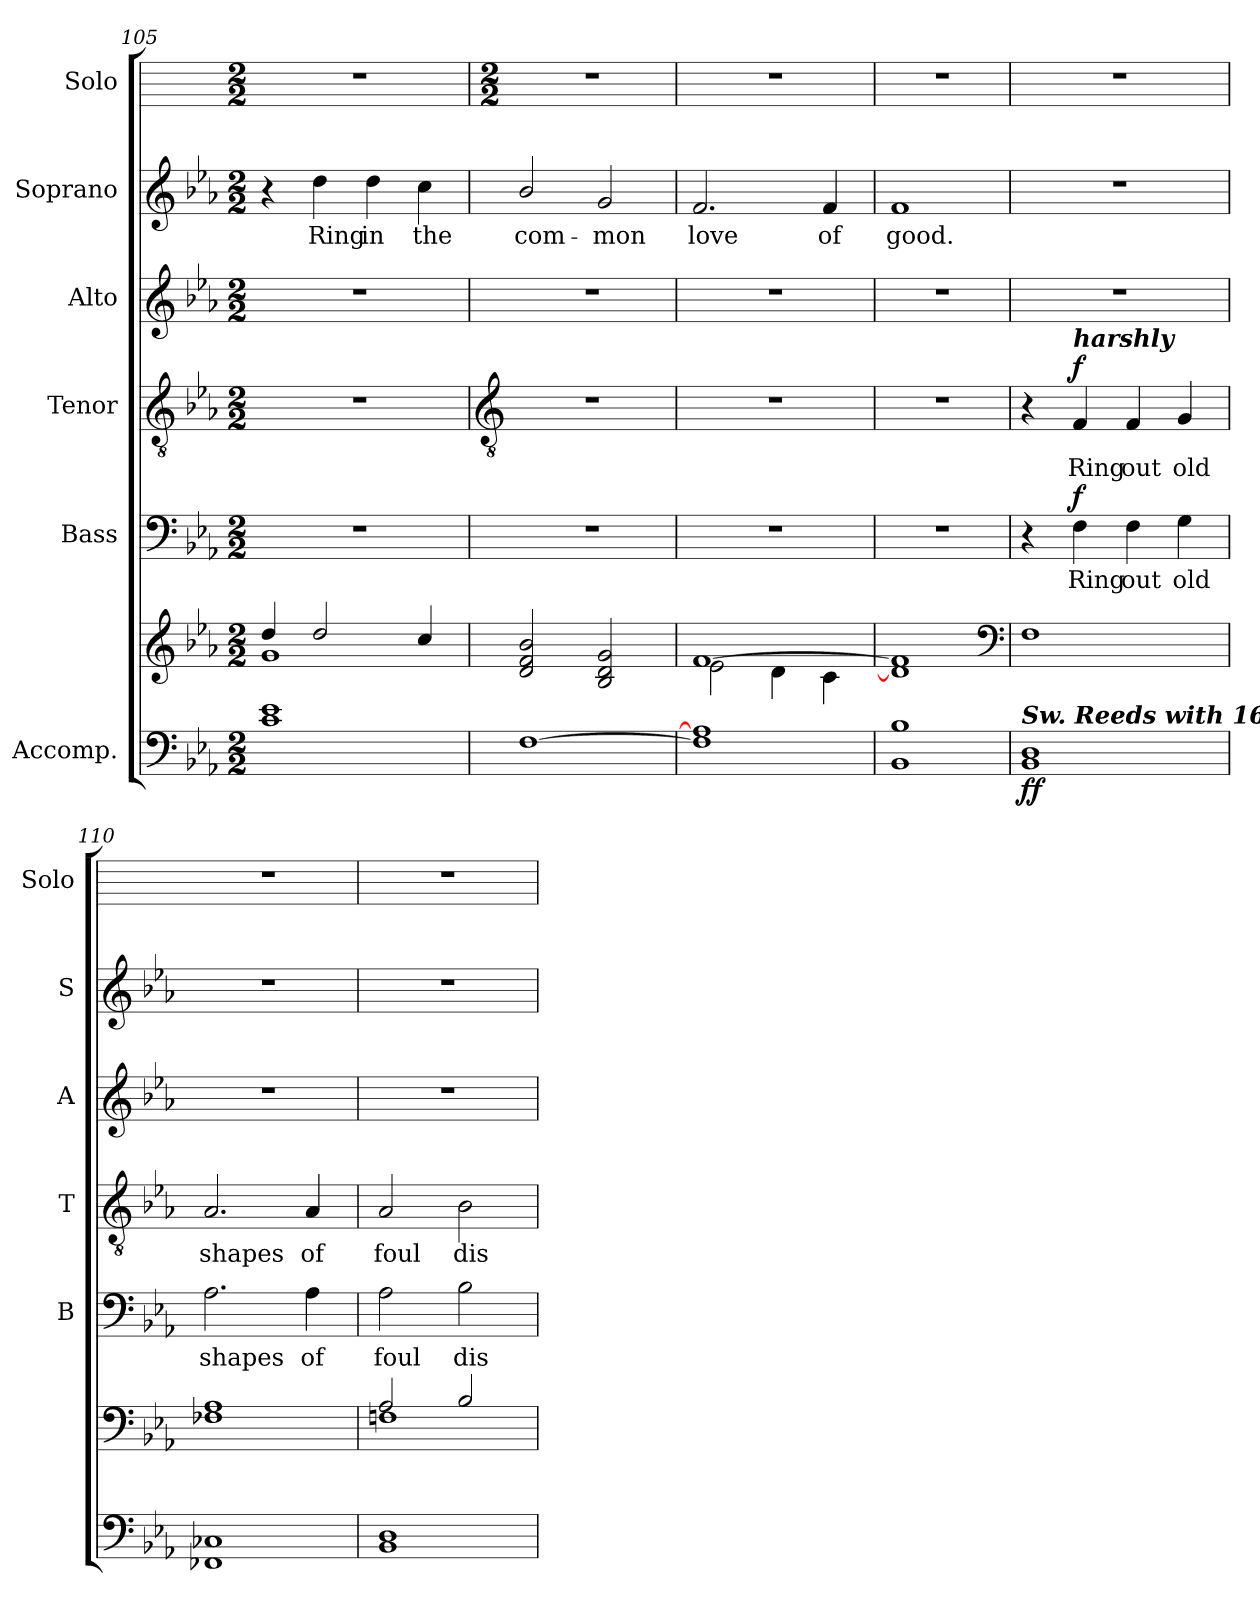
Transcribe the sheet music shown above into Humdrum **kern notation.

**kern	**kern	**dynam	**kern	**text	**dynam	**kern	**text	**dynam	**kern	**kern	**text	**kern
*part6	*part6	*part6	*part5	*part5	*part5	*part4	*part4	*part4	*part3	*part2	*part2	*part1
*staff7	*staff6	*staff6/7	*staff5	*staff5	*staff5	*staff4	*staff4	*staff4	*staff3	*staff2	*staff2	*staff1
*I"Accomp.	*	*	*I"Bass	*	*	*I"Tenor	*	*	*I"Alto	*I"Soprano	*	*I"Solo
*	*	*	*I'B	*	*	*I'T	*	*	*I'A	*I'S	*	*I'Solo
*clefF4	*clefG2	*	*clefF4	*	*	*clefGv2	*	*	*clefG2	*clefG2	*	*
*k[b-e-a-]	*k[b-e-a-]	*	*k[b-e-a-]	*	*	*k[b-e-a-]	*	*	*k[b-e-a-]	*k[b-e-a-]	*	*
*E-:	*E-:	*	*E-:	*	*	*E-:	*	*	*E-:	*E-:	*	*
*M2/2	*M2/2	*	*M2/2	*	*	*M2/2	*	*	*M2/2	*M2/2	*	*M2/2
=105	=105	=105	=105	=105	=105	=105	=105	=105	=105	=105	=105	=105
*	*^	*	*	*	*	*	*	*	*	*	*	*
1c 1e-	4dd/	1g\	.	1r	.	.	1r	.	.	1r	4r	.	1r
!	!	!	!	!	!	!	!	!	!	!	!	!LO:LY:b	!
.	2dd/	.	.	.	.	.	.	.	.	.	4dd	Ring	.
!	!	!	!	!	!	!	!	!	!	!	!	!LO:LY:b	!
.	.	.	.	.	.	.	.	.	.	.	4dd	in	.
!	!	!	!	!	!	!	!	!	!	!	!	!LO:LY:b	!
.	4cc/	.	.	.	.	.	.	.	.	.	4cc	the	.
!!LO:LB:g=z
=106	=106	=106	=106	=106	=106	=106	=106	=106	=106	=106	=106	=106	=106
*	*	*	*	*	*	*	*clefGv2	*	*	*	*	*	*
*	*	*	*	*	*	*	*	*	*	*	*	*	*M2/2
!	!	!	!	!	!	!	!	!	!	!	!	!LO:LY:b	!
[1F	2d/ 2f/ 2b-/	1ryy	.	1r	.	.	1r	.	.	1r	2b-/	com-	1r
!	!	!	!	!	!	!	!	!	!	!	!	!LO:LY:b	!
.	2B-/ 2d/ 2g/	.	.	.	.	.	.	.	.	.	2g	-mon	.
=107	=107	=107	=107	=107	=107	=107	=107	=107	=107	=107	=107	=107	=107
!	!	!	!	!	!	!	!	!	!	!	!	!LO:LY:b	!
1F] 1A]	[1f/	2e-\	.	1r	.	.	1r	.	.	1r	2.f	love	1r
.	.	4d\	.	.	.	.	.	.	.	.	.	.	.
!	!	!	!	!	!	!	!	!	!	!	!	!LO:LY:b	!
.	.	4c\	.	.	.	.	.	.	.	.	4f	of	.
=108	=108	=108	=108	=108	=108	=108	=108	=108	=108	=108	=108	=108	=108
!	!	!	!	!	!	!	!	!	!	!	!	!LO:LY:b	!
1BB- 1B-	1d/] 1f/]	1ryy	.	1r	.	.	1r	.	.	1r	1f	good.	1r
*	*clefF4	*	*	*	*	*	*	*	*	*	*	*	*
=109	=109	=109	=109	=109	=109	=109	=109	=109	=109	=109	=109	=109	=109
!LO:TX:a:Bi:t=Sw. Reeds with 16ft	!	!	!	!	!	!	!	!	!	!	!	!	!
!	!	!	!LO:DY:b=2	!	!	!	!	!	!	!	!	!	!
!	!	!	!LO:DY:n=1:b	!	!	!	!	!	!	!	!	!	!
1BB- 1D	1F/	1ryy	f f	4r	.	.	4r	.	.	1r	1r	.	1r
!	!	!	!	!	!	!	!LO:TX:a:Bi:t=harshly	!	!	!	!	!	!
!	!	!	!	!	!LO:LY:b	!LO:DY:b	!	!LO:LY:b	!LO:DY:b	!	!	!	!
.	.	.	.	4F	Ring	f	4F	Ring	f	.	.	.	.
!	!	!	!	!	!LO:LY:b	!	!	!LO:LY:b	!	!	!	!	!
.	.	.	.	4F	out	.	4F	out	.	.	.	.	.
!	!	!	!	!	!LO:LY:b	!	!	!LO:LY:b	!	!	!	!	!
.	.	.	.	4G	old	.	4G	old	.	.	.	.	.
=110	=110	=110	=110	=110	=110	=110	=110	=110	=110	=110	=110	=110	=110
!	!	!	!	!	!LO:LY:b	!	!	!LO:LY:b	!	!	!	!	!
1FF-X 1C-X	1F-X/ 1A-/	1ryy	.	2.A-	shapes	.	2.A-	shapes	.	1r	1r	.	1r
!	!	!	!	!	!LO:LY:b	!	!	!LO:LY:b	!	!	!	!	!
.	.	.	.	4A-	of	.	4A-	of	.	.	.	.	.
=111	=111	=111	=111	=111	=111	=111	=111	=111	=111	=111	=111	=111	=111
!	!	!	!	!	!LO:LY:b	!	!	!LO:LY:b	!	!	!	!	!
1BB- 1D	2A-/	1Fn\	.	2A-	foul	.	2A-	foul	.	1r	1r	.	1r
!	!	!	!	!	!LO:LY:b	!	!	!LO:LY:b	!	!	!	!	!
.	2B-/	.	.	2B-	dis-	.	2B-	dis-	.	.	.	.	.
*	*v	*v	*	*	*	*	*	*	*	*	*	*	*
=	=	=	=	=	=	=	=	=	=	=	=	=
*-	*-	*-	*-	*-	*-	*-	*-	*-	*-	*-	*-	*-
